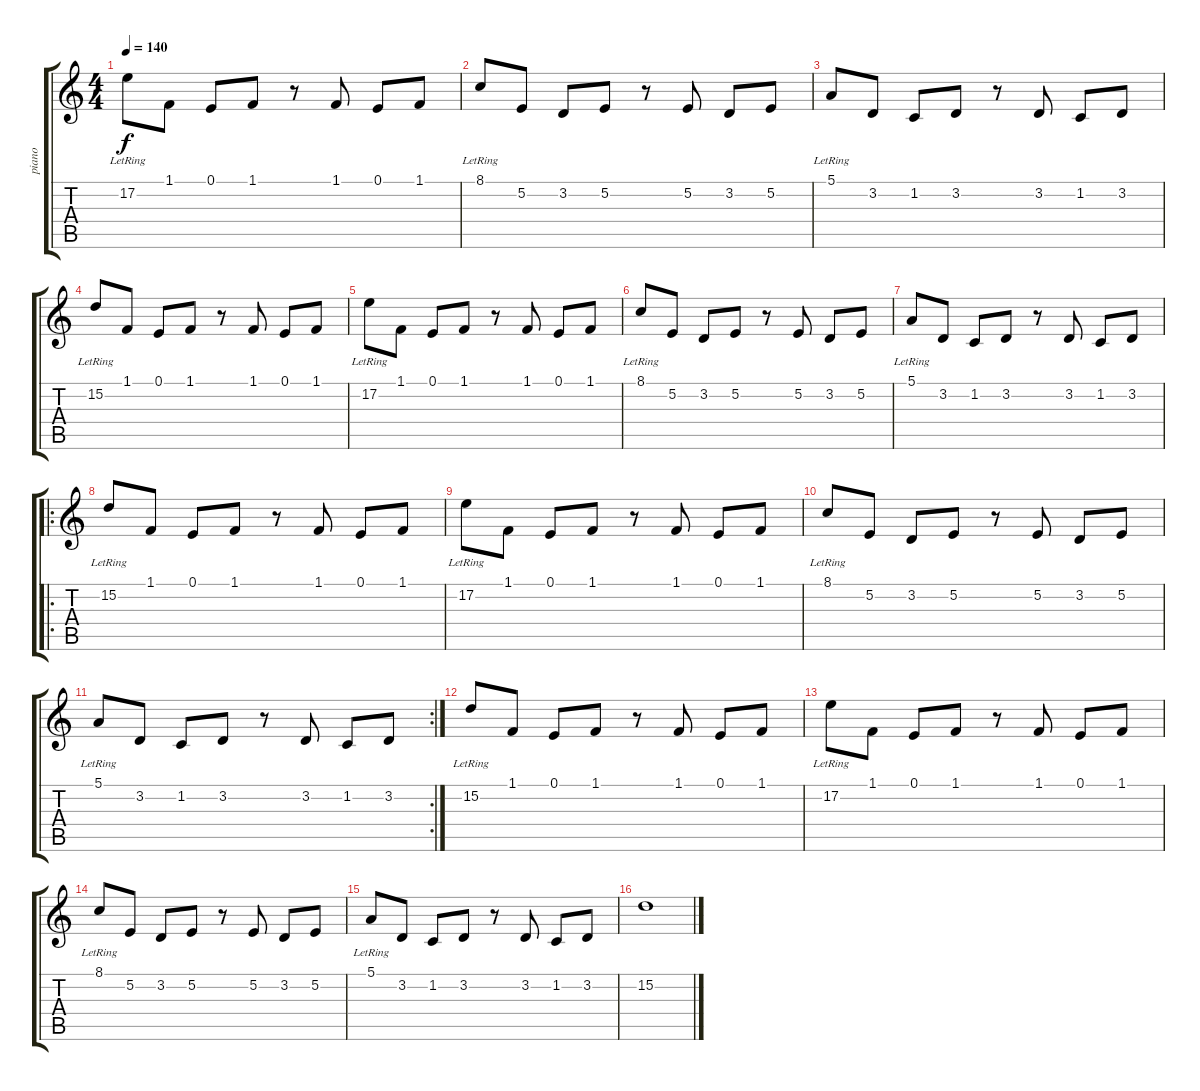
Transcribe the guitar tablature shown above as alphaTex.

\track ("piano" "piano") {instrument brightacousticpiano}
\staff {score tabs}
\tuning (E4 B3 G3 D3 A2 E2) {hide}
\ts (4 4)
\tempo 140
\clef g2
\ks c
17.2{lr}.8{dy f} 1.1.8 0.1.8 1.1.8 r.8 1.1.8 0.1.8 1.1.8 |
8.1{lr}.8 5.2.8 3.2.8 5.2.8 r.8 5.2.8 3.2.8 5.2.8 |
5.1{lr}.8 3.2.8 1.2.8 3.2.8 r.8 3.2.8 1.2.8 3.2.8 |
15.2{lr}.8 1.1.8 0.1.8 1.1.8 r.8 1.1.8 0.1.8 1.1.8 |
17.2{lr}.8 1.1.8 0.1.8 1.1.8 r.8 1.1.8 0.1.8 1.1.8 |
8.1{lr}.8 5.2.8 3.2.8 5.2.8 r.8 5.2.8 3.2.8 5.2.8 |
5.1{lr}.8 3.2.8 1.2.8 3.2.8 r.8 3.2.8 1.2.8 3.2.8 |
\ro
15.2{lr}.8 1.1.8 0.1.8 1.1.8 r.8 1.1.8 0.1.8 1.1.8 |
17.2{lr}.8 1.1.8 0.1.8 1.1.8 r.8 1.1.8 0.1.8 1.1.8 |
8.1{lr}.8 5.2.8 3.2.8 5.2.8 r.8 5.2.8 3.2.8 5.2.8 |
\rc 2
5.1{lr}.8 3.2.8 1.2.8 3.2.8 r.8 3.2.8 1.2.8 3.2.8 |
15.2{lr}.8 1.1.8 0.1.8 1.1.8 r.8 1.1.8 0.1.8 1.1.8 |
17.2{lr}.8 1.1.8 0.1.8 1.1.8 r.8 1.1.8 0.1.8 1.1.8 |
8.1{lr}.8 5.2.8 3.2.8 5.2.8 r.8 5.2.8 3.2.8 5.2.8 |
5.1{lr}.8 3.2.8 1.2.8 3.2.8 r.8 3.2.8 1.2.8 3.2.8 |
15.2.1
